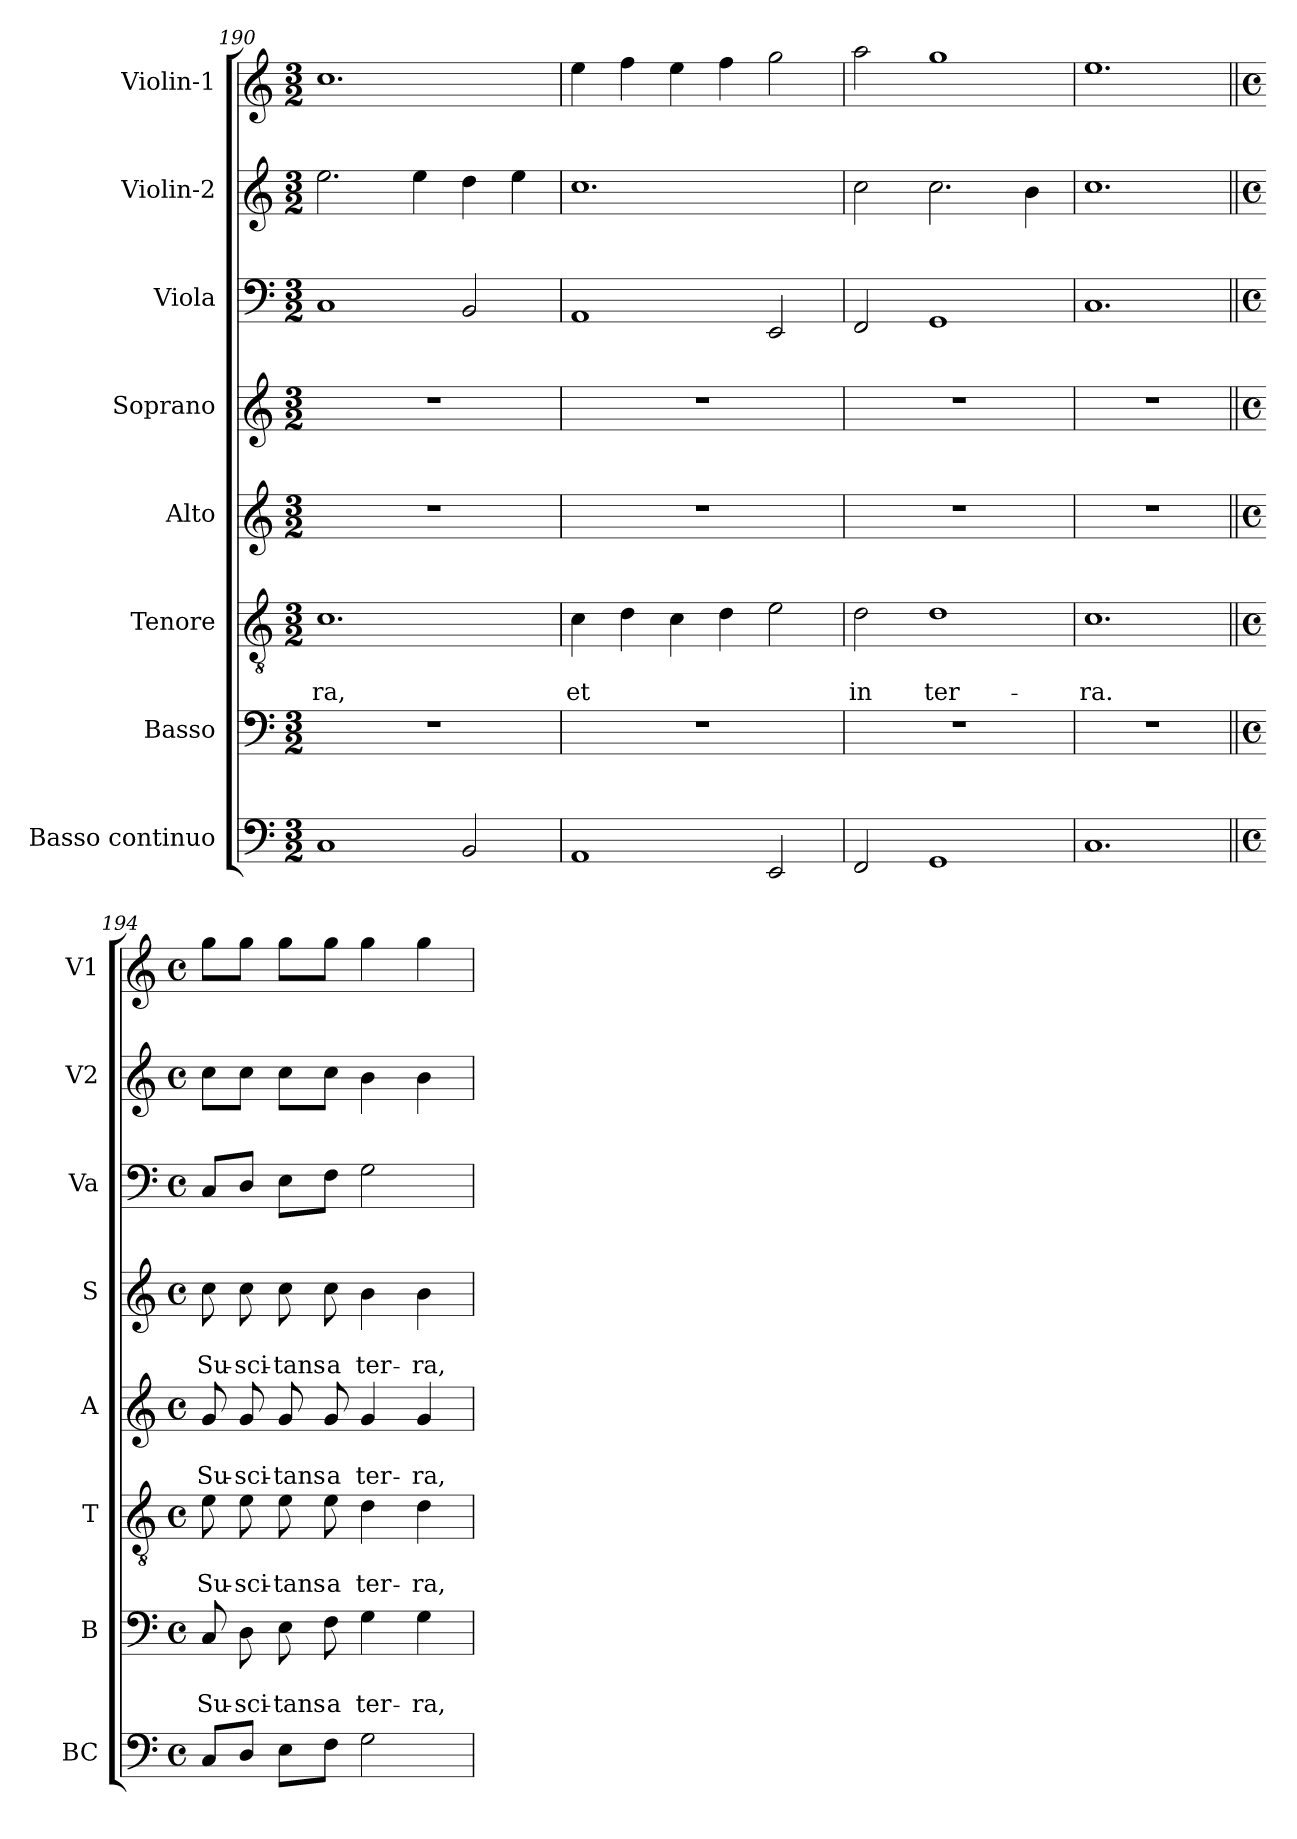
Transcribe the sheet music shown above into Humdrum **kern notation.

**kern	**kern	**text	**text	**kern	**text	**text	**kern	**text	**text	**kern	**text	**text	**kern	**kern	**kern
*part8	*part7	*part7	*part7	*part6	*part6	*part6	*part5	*part5	*part5	*part4	*part4	*part4	*part3	*part2	*part1
*staff8	*staff7	*staff7	*staff7	*staff6	*staff6	*staff6	*staff5	*staff5	*staff5	*staff4	*staff4	*staff4	*staff3	*staff2	*staff1
*I"Basso continuo	*I"Basso	*	*	*I"Tenore	*	*	*I"Alto	*	*	*I"Soprano	*	*	*I"Viola	*I"Violin-2	*I"Violin-1
*I'BC	*I'B	*	*	*I'T	*	*	*I'A	*	*	*I'S	*	*	*I'Va	*I'V2	*I'V1
*clefF4	*clefF4	*	*	*clefGv2	*	*	*clefG2	*	*	*clefG2	*	*	*clefF4	*clefG2	*clefG2
*k[]	*k[]	*	*	*k[]	*	*	*k[]	*	*	*k[]	*	*	*k[]	*k[]	*k[]
*C:	*C:	*	*	*C:	*	*	*C:	*	*	*C:	*	*	*C:	*C:	*C:
*M3/2	*M3/2	*	*	*M3/2	*	*	*M3/2	*	*	*M3/2	*	*	*M3/2	*M3/2	*M3/2
=190	=190	=190	=190	=190	=190	=190	=190	=190	=190	=190	=190	=190	=190	=190	=190
!	!	!	!	!	!	!LO:LY:b	!	!	!	!	!	!	!	!	!
1C	1.r	.	.	1.c	.	-ra,	1.r	.	.	1.r	.	.	1C	2.ee\	1.cc
.	.	.	.	.	.	.	.	.	.	.	.	.	.	4ee\	.
2BB/	.	.	.	.	.	.	.	.	.	.	.	.	2BB/	4dd\	.
.	.	.	.	.	.	.	.	.	.	.	.	.	.	4ee\	.
=191	=191	=191	=191	=191	=191	=191	=191	=191	=191	=191	=191	=191	=191	=191	=191
!	!	!	!	!	!	!LO:LY:b	!	!	!	!	!	!	!	!	!
1AA	1.r	.	.	4c\	.	et	1.r	.	.	1.r	.	.	1AA	1.cc	4ee\
.	.	.	.	4d\	.	.	.	.	.	.	.	.	.	.	4ff\
.	.	.	.	4c\	.	.	.	.	.	.	.	.	.	.	4ee\
.	.	.	.	4d\	.	.	.	.	.	.	.	.	.	.	4ff\
2EE/	.	.	.	2e\	.	.	.	.	.	.	.	.	2EE/	.	2gg\
=192	=192	=192	=192	=192	=192	=192	=192	=192	=192	=192	=192	=192	=192	=192	=192
!	!	!	!	!	!	!LO:LY:b	!	!	!	!	!	!	!	!	!
2FF/	1.r	.	.	2d\	.	in	1.r	.	.	1.r	.	.	2FF/	2cc\	2aa\
!	!	!	!	!	!	!LO:LY:b	!	!	!	!	!	!	!	!	!
1GG	.	.	.	1d	.	ter-	.	.	.	.	.	.	1GG	2.cc\	1gg
.	.	.	.	.	.	.	.	.	.	.	.	.	.	4b\	.
=193	=193	=193	=193	=193	=193	=193	=193	=193	=193	=193	=193	=193	=193	=193	=193
!	!	!	!	!	!	!LO:LY:b	!	!	!	!	!	!	!	!	!
1.C	1.r	.	.	1.c	.	-ra.	1.r	.	.	1.r	.	.	1.C	1.cc	1.ee
!!LO:PB:g=z
=194||	=194||	=194||	=194||	=194||	=194||	=194||	=194||	=194||	=194||	=194||	=194||	=194||	=194||	=194||	=194||
*M4/4	*M4/4	*	*	*M4/4	*	*	*M4/4	*	*	*M4/4	*	*	*M4/4	*M4/4	*M4/4
*met(c)	*met(c)	*	*	*met(c)	*	*	*met(c)	*	*	*met(c)	*	*	*met(c)	*met(c)	*met(c)
!	!	!	!LO:LY:b	!	!	!LO:LY:b	!	!	!LO:LY:b	!	!	!LO:LY:b	!	!	!
8C/L	8C/	.	Su-	8e\	.	Su-	8g/	.	Su-	8cc\	.	Su-	8C/L	8cc\L	8gg\L
!	!	!	!LO:LY:b	!	!	!LO:LY:b	!	!	!LO:LY:b	!	!	!LO:LY:b	!	!	!
8D/J	8D\	.	-sci-	8e\	.	-sci-	8g/	.	-sci-	8cc\	.	-sci-	8D/J	8cc\J	8gg\J
!	!	!	!LO:LY:b	!	!	!LO:LY:b	!	!	!LO:LY:b	!	!	!LO:LY:b	!	!	!
8E\L	8E\	.	-tans	8e\	.	-tans	8g/	.	-tans	8cc\	.	-tans	8E\L	8cc\L	8gg\L
!	!	!	!LO:LY:b	!	!	!LO:LY:b	!	!	!LO:LY:b	!	!	!LO:LY:b	!	!	!
8F\J	8F\	.	a	8e\	.	a	8g/	.	a	8cc\	.	a	8F\J	8cc\J	8gg\J
!	!	!	!LO:LY:b	!	!	!LO:LY:b	!	!	!LO:LY:b	!	!	!LO:LY:b	!	!	!
2G\	4G\	.	ter-	4d\	.	ter-	4g/	.	ter-	4b\	.	ter-	2G\	4b\	4gg\
!	!	!	!LO:LY:b	!	!	!LO:LY:b	!	!	!LO:LY:b	!	!	!LO:LY:b	!	!	!
.	4G\	.	-ra,	4d\	.	-ra,	4g/	.	-ra,	4b\	.	-ra,	.	4b\	4gg\
=	=	=	=	=	=	=	=	=	=	=	=	=	=	=	=
*-	*-	*-	*-	*-	*-	*-	*-	*-	*-	*-	*-	*-	*-	*-	*-
